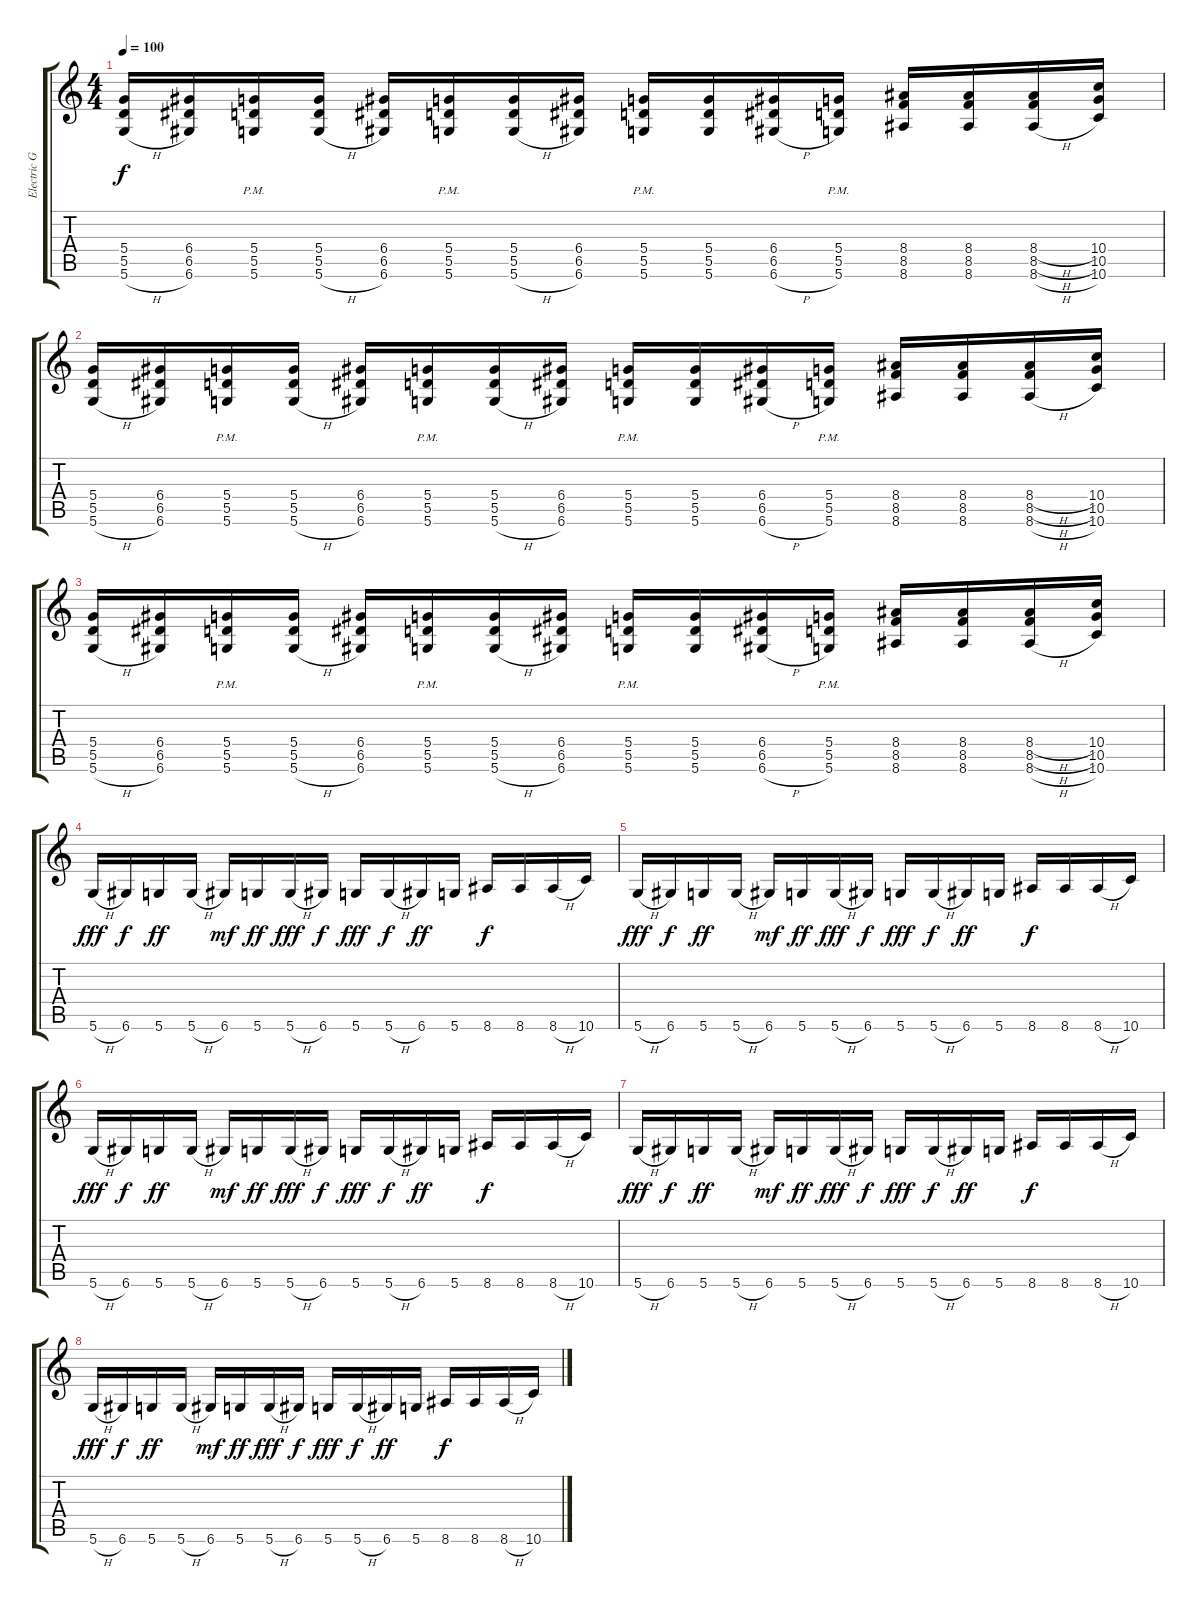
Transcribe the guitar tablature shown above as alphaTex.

\track ("Electric Guitar 1" "Electric G") {solo instrument distortionguitar}
\staff {score tabs}
\tuning (E4 B3 G3 D3 A2 D2) {hide}
\ts (4 4)
\tempo 100
\clef g2
\ks c
(5.4 5.5 5.6{h}).16{dy f} (6.4 6.5 6.6).16 (5.4{pm} 5.5{pm} 5.6{pm}).16 (5.4 5.5 5.6{h}).16 (6.4 6.5 6.6).16 (5.4{pm} 5.5{pm} 5.6{pm}).16 (5.4 5.5 5.6{h}).16 (6.4 6.5 6.6).16 (5.4{pm} 5.5{pm} 5.6{pm}).16 (5.4 5.5 5.6).16 (6.4 6.5 6.6{h}).16 (5.4{pm} 5.5{pm} 5.6{pm}).16 (8.4 8.5 8.6).16 (8.4 8.5 8.6).16 (8.4{h} 8.5{h} 8.6{h}).16 (10.4 10.5 10.6).16 |
(5.4 5.5 5.6{h}).16 (6.4 6.5 6.6).16 (5.4{pm} 5.5{pm} 5.6{pm}).16 (5.4 5.5 5.6{h}).16 (6.4 6.5 6.6).16 (5.4{pm} 5.5{pm} 5.6{pm}).16 (5.4 5.5 5.6{h}).16 (6.4 6.5 6.6).16 (5.4{pm} 5.5{pm} 5.6{pm}).16 (5.4 5.5 5.6).16 (6.4 6.5 6.6{h}).16 (5.4{pm} 5.5{pm} 5.6{pm}).16 (8.4 8.5 8.6).16 (8.4 8.5 8.6).16 (8.4{h} 8.5{h} 8.6{h}).16 (10.4 10.5 10.6).16 |
(5.4 5.5 5.6{h}).16 (6.4 6.5 6.6).16 (5.4{pm} 5.5{pm} 5.6{pm}).16 (5.4 5.5 5.6{h}).16 (6.4 6.5 6.6).16 (5.4{pm} 5.5{pm} 5.6{pm}).16 (5.4 5.5 5.6{h}).16 (6.4 6.5 6.6).16 (5.4{pm} 5.5{pm} 5.6{pm}).16 (5.4 5.5 5.6).16 (6.4 6.5 6.6{h}).16 (5.4{pm} 5.5{pm} 5.6{pm}).16 (8.4 8.5 8.6).16 (8.4 8.5 8.6).16 (8.4{h} 8.5{h} 8.6{h}).16 (10.4 10.5 10.6).16 |
5.6{h}.16{dy fff} 6.6.16{dy f} 5.6.16{dy ff} 5.6{h}.16 6.6.16{dy mf} 5.6.16{dy ff} 5.6{h}.16{dy fff} 6.6.16{dy f} 5.6.16{dy fff} 5.6{h}.16{dy f} 6.6.16{dy ff} 5.6.16 8.6.16{dy f} 8.6.16 8.6{h}.16 10.6.16 |
5.6{h}.16{dy fff} 6.6.16{dy f} 5.6.16{dy ff} 5.6{h}.16 6.6.16{dy mf} 5.6.16{dy ff} 5.6{h}.16{dy fff} 6.6.16{dy f} 5.6.16{dy fff} 5.6{h}.16{dy f} 6.6.16{dy ff} 5.6.16 8.6.16{dy f} 8.6.16 8.6{h}.16 10.6.16 |
5.6{h}.16{dy fff} 6.6.16{dy f} 5.6.16{dy ff} 5.6{h}.16 6.6.16{dy mf} 5.6.16{dy ff} 5.6{h}.16{dy fff} 6.6.16{dy f} 5.6.16{dy fff} 5.6{h}.16{dy f} 6.6.16{dy ff} 5.6.16 8.6.16{dy f} 8.6.16 8.6{h}.16 10.6.16 |
5.6{h}.16{dy fff} 6.6.16{dy f} 5.6.16{dy ff} 5.6{h}.16 6.6.16{dy mf} 5.6.16{dy ff} 5.6{h}.16{dy fff} 6.6.16{dy f} 5.6.16{dy fff} 5.6{h}.16{dy f} 6.6.16{dy ff} 5.6.16 8.6.16{dy f} 8.6.16 8.6{h}.16 10.6.16 |
5.6{h}.16{dy fff} 6.6.16{dy f} 5.6.16{dy ff} 5.6{h}.16 6.6.16{dy mf} 5.6.16{dy ff} 5.6{h}.16{dy fff} 6.6.16{dy f} 5.6.16{dy fff} 5.6{h}.16{dy f} 6.6.16{dy ff} 5.6.16 8.6.16{dy f} 8.6.16 8.6{h}.16 10.6.16
